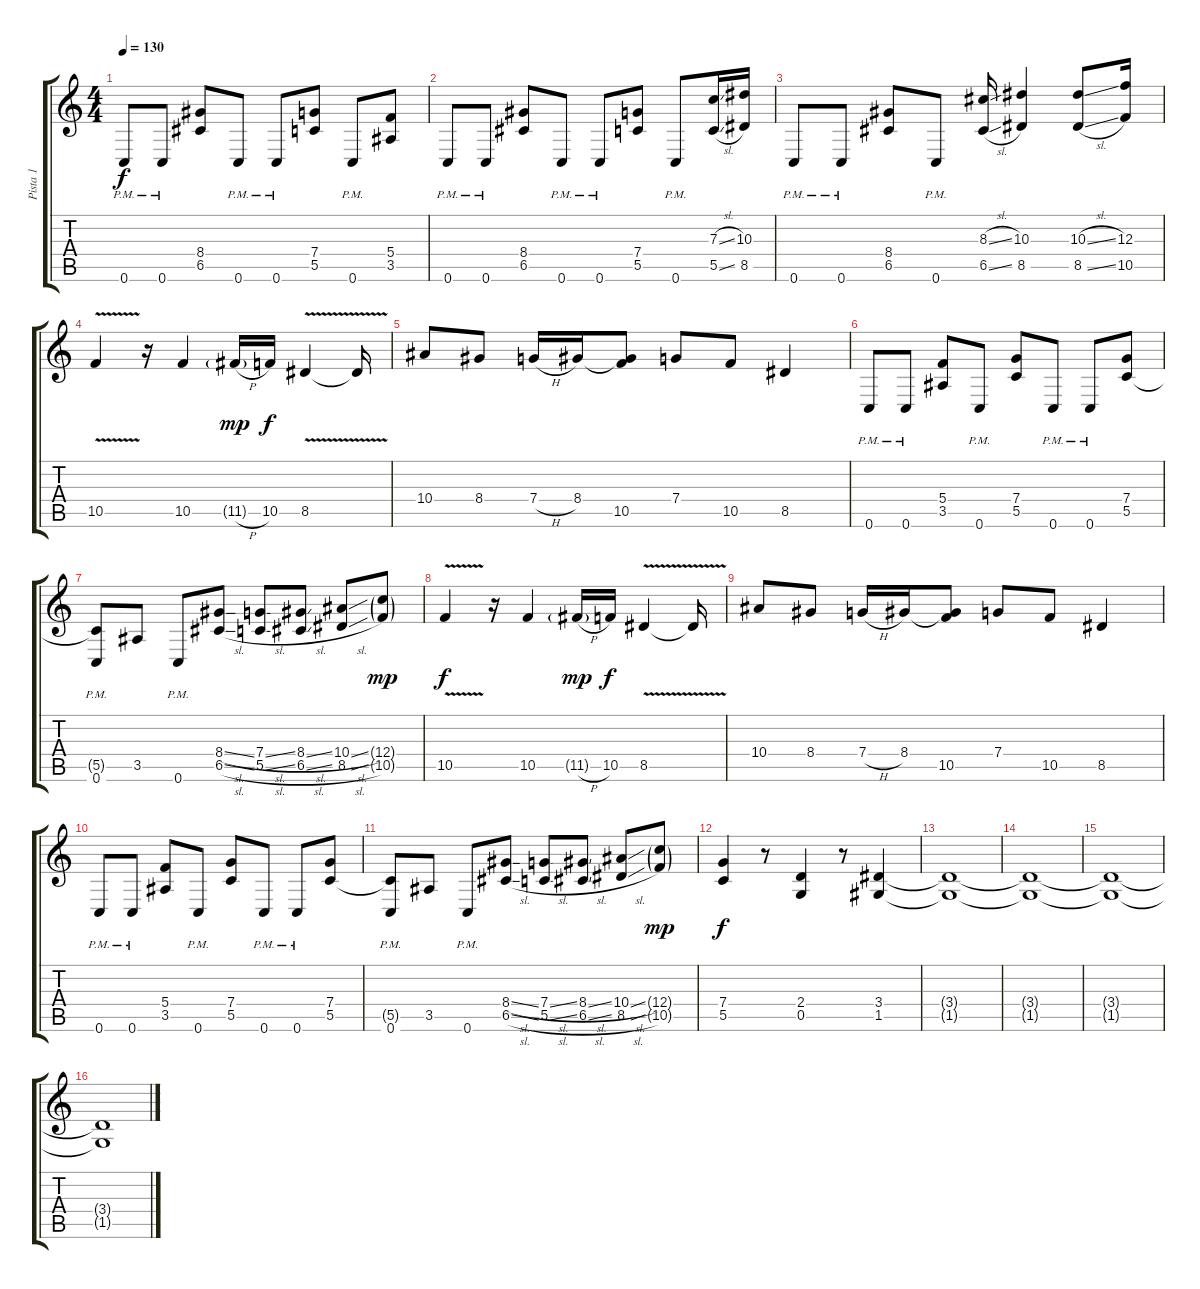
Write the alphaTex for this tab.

\track ("Pista 1" "Pista 1") {instrument distortionguitar}
\staff {score tabs}
\tuning (D4 A3 F3 C3 G2 C2) {hide}
\ts (4 4)
\tempo 130
\clef g2
\ks c
0.6{pm}.8{dy f} 0.6{pm}.8 (8.4 6.5).8 0.6{pm}.8 0.6{pm}.8 (7.4 5.5).8 0.6{pm}.8 (5.4 3.5).8 |
0.6{pm}.8 0.6{pm}.8 (8.4 6.5).8 0.6{pm}.8 0.6{pm}.8 (7.4 5.5).8 0.6{pm}.8 (7.3{sl} 5.5{sl}).16 (10.3 8.5).16 |
0.6{pm}.8 0.6{pm}.8 (8.4 6.5).8 0.6{pm}.8 (8.3{sl} 6.5{sl}).16 (10.3 8.5).4 (10.3{sl} 8.5{sl}).8 (12.3 10.5).16 |
10.5{v}.4 r.16 10.5.4 11.5{h g}.16{dy mp} 10.5.16{dy f} 8.5{v}.4 8.5{t}.16 |
10.4.8 8.4.8 7.4{h}.16 8.4.16 (8.4{t} 10.5).8 7.4.8 10.5.8 8.5.4 |
0.6{pm}.8 0.6{pm}.8 (5.4 3.5).8 0.6{pm}.8 (7.4 5.5).8 0.6{pm}.8 0.6{pm}.8 (7.4 5.5).8 |
(5.5{t} 0.6{pm}).8 3.5.8 0.6{pm}.8 (8.4{sl} 6.5{sl}).8 (7.4{sl} 5.5{sl}).8 (8.4{sl} 6.5{sl}).8 (10.4{sl} 8.5{sl}).8 (12.4{g} 10.5{g}).8{dy mp} |
10.5{v}.4{dy f} r.16 10.5.4 11.5{h g}.16{dy mp} 10.5.16{dy f} 8.5{v}.4 8.5{t}.16 |
10.4.8 8.4.8 7.4{h}.16 8.4.16 (8.4{t} 10.5).8 7.4.8 10.5.8 8.5.4 |
0.6{pm}.8 0.6{pm}.8 (5.4 3.5).8 0.6{pm}.8 (7.4 5.5).8 0.6{pm}.8 0.6{pm}.8 (7.4 5.5).8 |
(5.5{t} 0.6{pm}).8 3.5.8 0.6{pm}.8 (8.4{sl} 6.5{sl}).8 (7.4{sl} 5.5{sl}).8 (8.4{sl} 6.5{sl}).8 (10.4{sl} 8.5{sl}).8 (12.4{g} 10.5{g}).8{dy mp} |
(7.4 5.5).4{dy f} r.8 (2.4 0.5).4 r.8 (3.4 1.5).4 |
(3.4{t} 1.5{t}).1 |
(3.4{t} 1.5{t}).1 |
(3.4{t} 1.5{t}).1 |
(3.4{t} 1.5{t}).1
